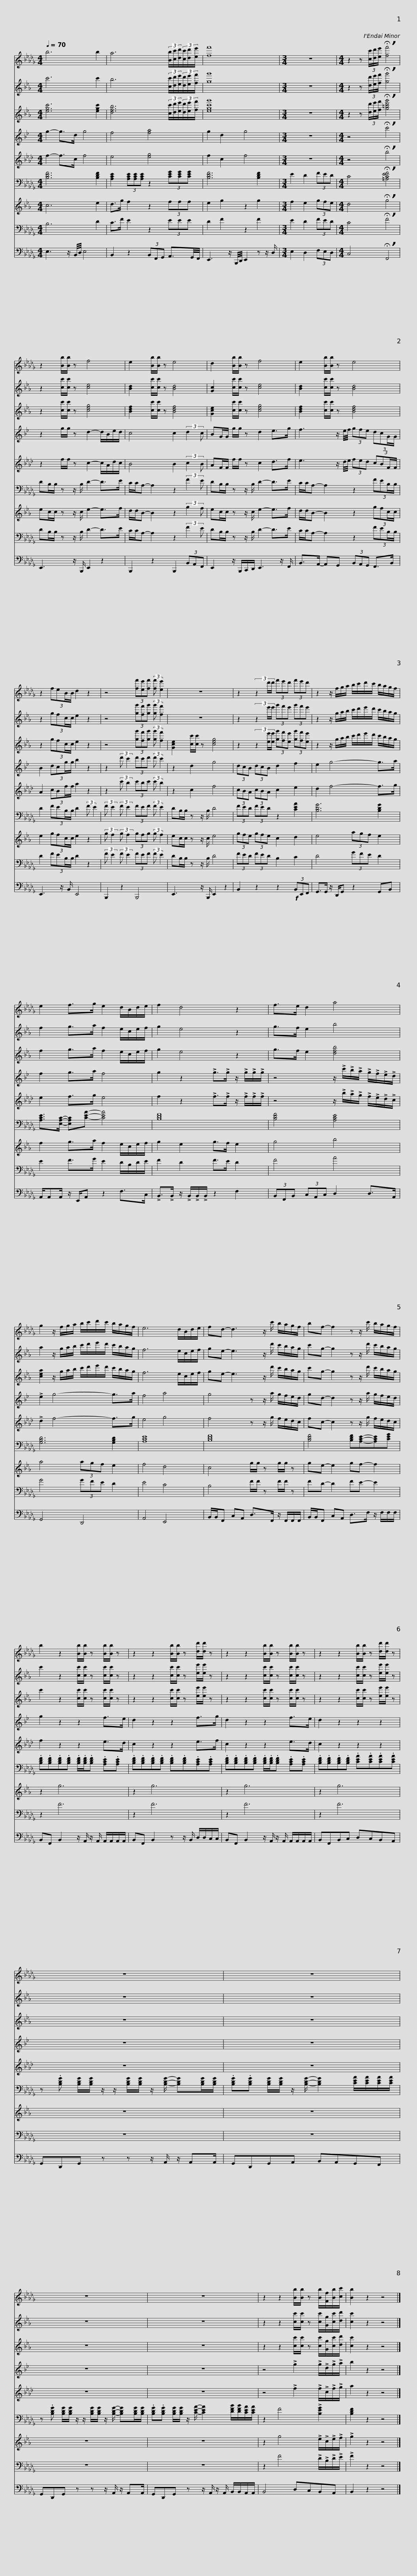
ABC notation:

X:1
%%score 1 2 3 4 5 6 7 8 9
L:1/8
Q:1/4=70
M:4/4
I:linebreak $
K:Db
V:1 treble
V:2 treble transpose=-2
V:3 treble transpose=-2
V:4 treble transpose=-9
V:5 treble transpose=-7
V:6 bass
V:7 treble transpose=-14
V:8 bass
V:9 bass
V:1
 b6 b2 | a6 (3[Bb]/[cc']/[dd']/(3[cc']/[dd']/[ee']/ | [ff']8 |$[M:3/4] z6 |[M:4/4] z2 z (3[cc']/[dd']/[ee']/ !breath!!fermata![ff']4 | %5
 z2 [Bb]/[Bb]/ z f4 | e2 [Bb]/[Bb]/ z e4 |$ d2 [Bb]/[Bb]/ z f4 | e2 [Bb]/[Bb]/ z e4 |$ z2 (3:2:4feB/B/ d2 z2 | %10
 z4 (3[ff'][ee'][ff'] (3:2:2[ff'] [ee']2 | z8 |$ z2 (3z2 d'/d'/ (3f'e'd' (3f'e'd' | z2 z/ f/g/a/ b/c'/d'/c'/ b/a/g/f/ |$ e2 f>g e2 d/B/d/e/ | %15
 f2 d4 z2 | f>e d2 a4 |$ g2 z/ f/g/a/ b/c'/d'/c'/ b/a/g/f/ | e6 d/B/d/e/ | fd- d3 z/ c'/ b/a/g/f/ |$ %20
 bf- f2 z z/ c'/ b/a/g/f/ | b2 z2 [Bb]/[Bb]/ z [Bb]/[Bb]/ z |$ z2 z2 [Bb]/[Bb]/ z [dd']/[dd']/ z | z2 z2 [Bb]/[Bb]/ z [Bb]/[Bb]/ z | z2 z2 [Bb]/[Bb]/ z [dd']/[dd']/ z |$ %25
 z8 | z8 |$ z8 | z8 |$ z2 z2 [Bb]/[Bb]/ z [Bb]/[Ff]/[Bb]/[cc']/ | %30
 [Bb]2 z2 z4 |] %31
V:2
[K:Eb] c'6 c'2 | b6 (3[cc']/[dd']/[ee']/(3[dd']/[ee']/[ff']/ | [gg']8 |$[M:3/4] z6 |[M:4/4] z2 z (3[dd']/[ee']/[ff']/ !breath!!fermata![gg']4 | %5
 z2 [cc']/[cc']/ z [ce]4 | [Bd]2 [cc']/[cc']/ z [Bd]4 |$ [Gc]2 [cc']/[cc']/ z [ce]4 | [Bd]2 [cc']/[cc']/ z [Bd]4 |$ z2 (3:2:4gfc/c/ e2 z2 | %10
 z4 (3[gg'][ff'][gg'] (3:2:2[gg'] [ff']2 | z8 |$ z2 (3z2 e'/e'/ (3g'f'e' (3g'f'e' | z2 z/ g/a/b/ c'/d'/e'/d'/ c'/b/a/g/ |$ f2 g>a f2 e/c/e/f/ | %15
 g2 e4 z2 | g>f e2 b4 |$ a2 z/ g/a/b/ c'/d'/e'/d'/ c'/b/a/g/ | f6 e/c/e/f/ | ge- e3 z/ d'/ c'/b/a/g/ |$ %20
 c'g- g2 z z/ d'/ c'/b/a/g/ | c'2 z2 [cc']/[cc']/ z [cc']/[cc']/ z |$ z2 z2 [cc']/[cc']/ z [ee']/[ee']/ z | z2 z2 [cc']/[cc']/ z [cc']/[cc']/ z | z2 z2 [cc']/[cc']/ z [ee']/[ee']/ z |$ %25
 z8 | z8 |$ z8 | z8 |$ z2 z2 [cc']/[cc']/ z [cc']/[Gg]/[cc']/[dd']/ | %30
 [cc']2 z2 z4 |] %31
V:3
[K:Eb] [egc']6 [egc']2 | [dfb]6 (3[cc']/[dd']/[ee']/(3[dd']/[ee']/[ff']/ | [egc'g']8 |$[M:3/4] z6 |[M:4/4] z2 z (3[dd']/[ee']/[ff']/ !breath!!fermata![g=bd'g']4 | %5
 z2 [cc']/[cc']/ z [ceg]4 | [Bdf]2 [cc']/[cc']/ z [Bdf]4 |$ [Gce]2 [cc']/[cc']/ z [ceg]4 | [Bdf]2 [cc']/[cc']/ z [Bdf]4 |$ z2 (3:2:4gfc/c/ e2 z2 | %10
 z4 (3[gg'][ff'][gg'] (3:2:2[gg'] [ff']2 | [Gce]2 [cc']/[cc']/ z [ceg]4 |$ z2 (3z2 [ee']/[ee']/ (3[gg'][ff'][ee'] (3[gg'][ff'][ee'] | z2 z/ g/a/b/ c'/d'/e'/d'/ c'/b/a/g/ |$ f2 g>a f2 e/c/e/f/ | %15
 g2 e4 z2 | g>f e2 [dfb]4 |$ [cea]2 z/ g/a/b/ c'/d'/e'/d'/ c'/b/a/g/ | f6 e/c/e/f/ | ge- e3 z/ d'/ c'/b/a/g/ |$ %20
 c'g- g2 z z/ d'/ c'/b/a/g/ | c'2 z2 [cc']/[cc']/ z [cc']/[cc']/ z |$ z2 z2 [cc']/[cc']/ z [ee']/[ee']/ z | z2 z2 [cc']/[cc']/ z [cc']/[cc']/ z | z2 z2 [cc']/[cc']/ z [ee']/[ee']/ z |$ %25
 z8 | z8 |$ z8 | z8 |$ z2 z2 [cc']/[cc']/ z [cc']/[Gg]/[cc']/[dd']/ | %30
 [cc']2 z2 z4 |] %31
V:4
[K:Bb] g2- g>d g4 | f4 [fa]4 | g2 d2 g4 |$[M:3/4] z6 |[M:4/4] z4 !breath!!fermata!c'4 | %5
 z2 g/g/ z d2- d/B/e/d/ | c4 c2 (3:2:2d2 c |$ BG/G/ g/g/ z d2 e>g | f3 z/ e/4f/4 (3gfe (3:2:4dcG/G/ |$ B2 (3:2:4dcg/g/ b2 z2 | %10
 z2 (3:2:2d' c'2 (3d'c'd' (3:2:2d' c'2 | z2 d2 g4 |$ (3dcB (3dcB d2 f2 | e2 g4- g>a |$ f2 g>a f4 | %15
 g2 z2 !>!g>!>!g z/ !>!g/!>!g/!>!g/ | z4 z/ !>!c'/!>!b/!>!a/ !>!g/!>!f/!>!e/!>!d/ |$ !>!e2 g4- g>a | f4 a4 | g4 z z/ a/ g/f/e/d/ |$ %20
 gd- d2 z z/ a/ g/f/e/d/ | g2 z2 z2 f>e |$ d2 z2 z2 f>g | d2 z2 z2 f>e | d2 z2 z2 z2 |$ %25
 z8 | z8 |$ z8 | z8 |$ z4 !>!g2 !>!g/!>!d/!>!g/!>!a/ | %30
 b2 z2 z4 |] %31
V:5
[K:Ab] f2- f>c f4 | e4 [eg]4 | f2 c2 f4 |$[M:3/4] z6 |[M:4/4] z4 !breath!!fermata!b4 | %5
 z2 f/f/ z c2- c/A/d/c/ | B4 B2 (3:2:2c2 B |$ AF/F/ f/f/ z c2 d>f | e3 z/ d/4e/4 (3fed (3:2:4cBF/F/ |$ A2 (3:2:4cBf/f/ a2 z2 | %10
 z2 (3:2:2c' b2 (3c'bc' (3:2:2c' b2 | z2 c2 f4 |$ (3cBA (3cBA c2 e2 | d2 f4- f>g |$ e2 f>g e4 | %15
 f2 z2 !>!f>!>!f z/ !>!f/!>!f/!>!f/ | z4 z/ !>!b/!>!a/!>!g/ !>!f/!>!e/!>!d/!>!c/ |$ !>!d2 f4- f>g | e4 g4 | f4 z z/ g/ f/e/d/c/ |$ %20
 fc- c2 z z/ g/ f/e/d/c/ | f2 z2 z2 e>d |$ c2 z2 z2 e>f | c2 z2 z2 e>d | c2 z2 z2 z2 |$ %25
 z8 | z8 |$ z8 | z8 |$ z4 !>!f2 !>!f/!>!c/!>!f/!>!g/ | %30
 a2 z2 z4 |] %31
V:6
 [B,DF]6 [B,DF]2 | [A,CE]2 (3[A,CE][A,CE][A,CE] z2 (3[CEG][CEG][CEG] | [B,DF]6 [B,DF]2 |$[M:3/4] E2 D2 (3FED |[M:4/4] C4 !breath!!fermata![=A,CEF]4 | %5
 DB,/B,/ z z/ B,/ D2- D>E | C/C/A,- A,2 z2 (3:2:2F2 E |$ DB,/B,/ z z/ B,/ D2- D>E | C/C/A,- A,2 z2 (3:2:4FEB,/B,/ |$ D2 (3:2:4FEB,/B,/ D2 (3:2:2F E2 | %10
 (3:2:2F E2 (3:2:2F E2 (3FEF (3:2:2F E2 | DB,/B,/ z z/ B,/ D4 |$ (3FED (3FED z2 [CEA]2 | [B,DG]6 [B,DG]2 |$ [A,CE]>[E,A,C]- [E,A,C][CEA]- [CEA]4 | %15
 [B,DF]8 | [B,DF]4 [A,CE]4 |$ [G,B,D]6 [G,B,D]2 | [A,CE]8 | [B,DF]8 |$ %20
 [B,DF]4 [B,DF][A,CE]-[A,CE][CEG] | .[B,DF].[B,DF].[B,DF].[B,DF] .[B,DF]/.[B,DF]/.[B,DF] .[A,CE].[A,CE] |$ .[B,DF].[B,DF].[B,DF].[B,DF] .[B,DF].[B,DF].[A,CE].[A,CE] | .[B,DF].[B,DF].[B,DF].[B,DF] .[B,DF]/.[B,DF]/.[B,DF] .[A,CE].[A,CE] | .[B,DF].[B,DF].[B,DF].[B,DF] .[CEA].[CEA].[CEA].[CEA] |$ %25
 z .[B,DG] [B,DG]/[B,DG]/ z/ z/ [B,DG]/[B,DG]/ z/ [B,DG]/- [B,DG][B,DG]/[B,DG]/ | .[B,DG].[B,DG] [B,DG]/[B,DG]/ z/ [B,DG]/- [B,DG]2 [CEA]/[CEA]/[CEA]/[CEA]/ |$ z .[B,DG] [B,DG]/[B,DG]/ z/ z/ [B,DG]/[B,DG]/ z/ [B,DG]/- [B,DG][B,DG]/[B,DG]/ | .[B,DG].[B,DG] [B,DG]/[B,DG]/ z/ [CEA]/- [CEA]2 [DFB]/[DFB]/[CEA]/[CEA]/ |$ z2 F4 !>![B,EG]2 | %30
 [B,DF]2 z2 z4 |] %31
V:7
[K:Eb] c6 e2 | d>g f2 z2 (3fff | e2 g2 z2 g2 |$[M:3/4] f2 e2 (3gfe |[M:4/4] d4 !breath!!fermata!g4 | %5
 ec/c/ z z/ c/ e2- e>f | d/d/B- B2 z2 (3:2:2g2 f |$ ec/c/ z z/ c/ e2- e>f | d/d/B- B2 z2 (3:2:4gfc/c/ |$ e2 (3:2:4gfc/c/ e2 z2 | %10
 (3:2:2g f2 (3:2:2g f2 (3gfg (3:2:2g f2 | ec/c/ z z/ c/ e4 |$ (3gfe (3gfe c2 d2 | e4 (3agf e2 |$ f2 g>a f2 e/c/e/f/ | %15
 g2 e2 g>f e2 | g4 b4 |$ a4 (3agf e2 | f4 d4 | c4 g/g/ z g/g/ z |$ %20
 ge- e2 gf- f2 | z2 g6 |$ z2 g6 | z2 g6 | z2 g6 |$ %25
 z8 | z8 |$ z8 | z8 |$ z2 g4 !>!e/!>!c/!>!e/!>!f/ | %30
 !>!g2 z2 z4 |] %31
V:8
 B,6 D2 | C>F E2 z2 (3EEE | D2 F2 z2 F2 |$[M:3/4] E2 D2 (3FED |[M:4/4] C4 !breath!!fermata!F4 | %5
 DB,/B,/ z z/ B,/ D2- D>E | C/C/A,- A,2 z2 (3:2:2F2 E |$ DB,/B,/ z z/ B,/ D2- D>E | C/C/A,- A,2 z2 (3:2:4FEB,/B,/ |$ D2 (3:2:4FEB,/B,/ D2 z2 | %10
 (3:2:2F E2 (3:2:2F E2 (3FEF (3:2:2F E2 | DB,/B,/ z z/ B,/ D4 |$ (3FED (3FED B,2 C2 | D4 (3GFE D2 |$ E2 F>G E2 D/B,/D/E/ | %15
 F2 D2 F>E D2 | F4 A4 |$ G4 (3GFE D2 | E4 C4 | B,4 F/F/ z F/F/ z |$ %20
 FD- D2 FE- E2 | z2 F6 |$ z2 F6 | z2 F6 | z2 F6 |$ %25
 z8 | z8 |$ z8 | z8 |$ z2 F4 !>!D/!>!B,/!>!D/!>!E/ | %30
 !>!F2 z2 z4 |] %31
V:9
 E,3 z/ B,,/4D,/4 E,4 | B,,2 z2 (3B,,F,,G,, A,,3/2G,,/4F,,/4 | E,,3 z/ B,,,/4D,,/4 E,,2 z z/ D,/ |$[M:3/4] E,2 D,2 (3F,E,D, |[M:4/4] C,4 !breath!!fermata!F,,4 | %5
 E,,3 z/ B,,,/ E,,2 z2 | B,,,2 z2 B,,,2 (3B,,A,,F,, |$ E,,2 z/ B,,,/C,,/D,,/ E,,3 z/ F,,/ | B,,>A,,- A,,G,, (3B,,A,,G,, F,,>B,, |$ E,,3 z/ B,,/ E,,4 | %10
 B,,,2 z2 B,,,4 | E,,3 z/ B,,,/ E,,2 z2 |$ B,,2 z2 z2!f! (3B,,E,,F,, | G,,>G,, z/ D,,/G,, z2 G,,B,, |$ A,,/A,,A,,/ z/ E,,/A,, z2 F,>C, | %15
 !>!B,,>!>!B,, z/ !>!B,,/!>!B,,/!>!B,,/ z2 F,2 | (3B,,F,,B,, (3C,A,,C, D,2 D,>A,, |$ G,,4 D,,4 | A,,4 E,,4 | B,,/B,,/F,, C,A,, D,>F,, z/ F,,/F,,/F,,/ |$ %20
 B,,/B,,/F,, C,A,, D,>F, z/ F,/F,/F,/ | B,,F,, B,,2 z/ A,,/ z/ A,,/ A,,/A,,/A,,/A,,/ |$ B,,F,, B,,2 z z/ B,,/ D,/D,/C,/C,/ | B,,F,, B,,2 z/ A,,/ z/ A,,/ A,,/A,,/A,,/A,,/ | B,,F,,B,,C, D,C,B,,A,, |$ %25
 G,,D,,G,, z z z/ A,,/ z/ A,,A,,/ | G,,D,,G,,A,, B,,A,,G,,F,, |$ G,,D,,G,, z z z/ A,,/ z/ A,,A,,/ | G,,D,,G,, z z/ A,,/ z/ A,,/ B,,/B,,/A,,/A,,/ |$ B,,4 D,C,B,,A,, | %30
 B,,2 z2 z4 |] %31
